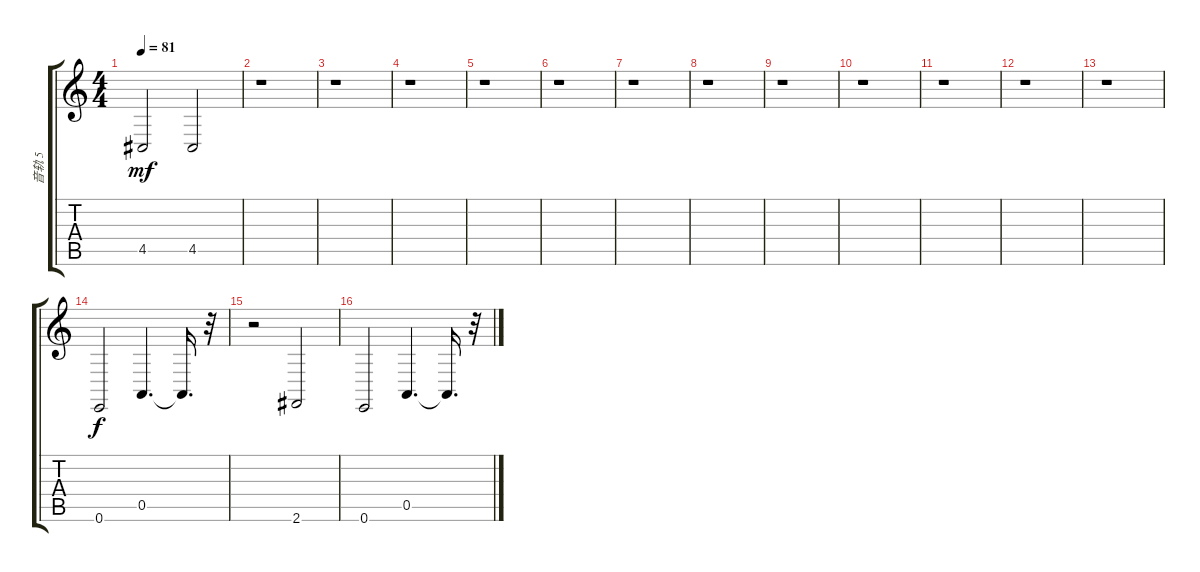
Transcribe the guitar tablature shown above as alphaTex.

\track ("音轨 5" "音轨 5") {instrument acousticgrandpiano}
\staff {score tabs}
\tuning (E4 B3 G3 D3 A2 E2) {hide}
\ts (4 4)
\tempo 81
\clef g2
\ks c
4.5.2{dy mf} 4.5.2 |
r.1 |
r.1 |
r.1 |
r.1 |
r.1 |
r.1 |
r.1 |
r.1 |
r.1 |
r.1 |
r.1 |
r.1 |
0.6.2{dy f} 0.5.4{d} 0.5{t}.16{d} r.32 |
r.2 2.6.2 |
0.6.2 0.5.4{d} 0.5{t}.16{d} r.32
